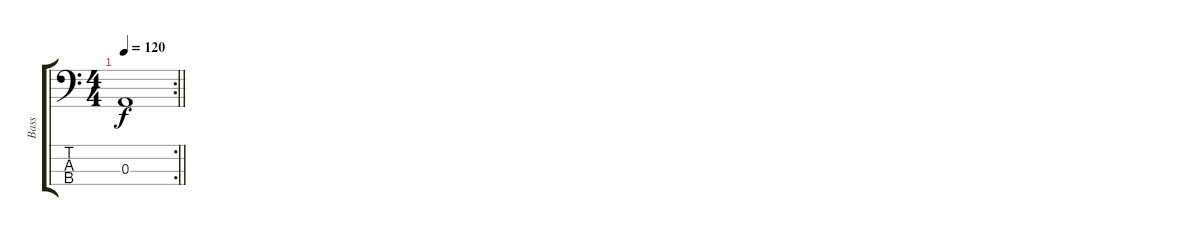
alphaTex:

\track ("Bass" "Bass") {instrument electricbassfinger}
\staff {score tabs}
\tuning (G2 D2 A1 E1) {hide}
\rc 2
\ts (4 4)
\tempo 120
\clef f4
\barLineRight lightlight
\ks c
0.3{t}.1{dy f}
